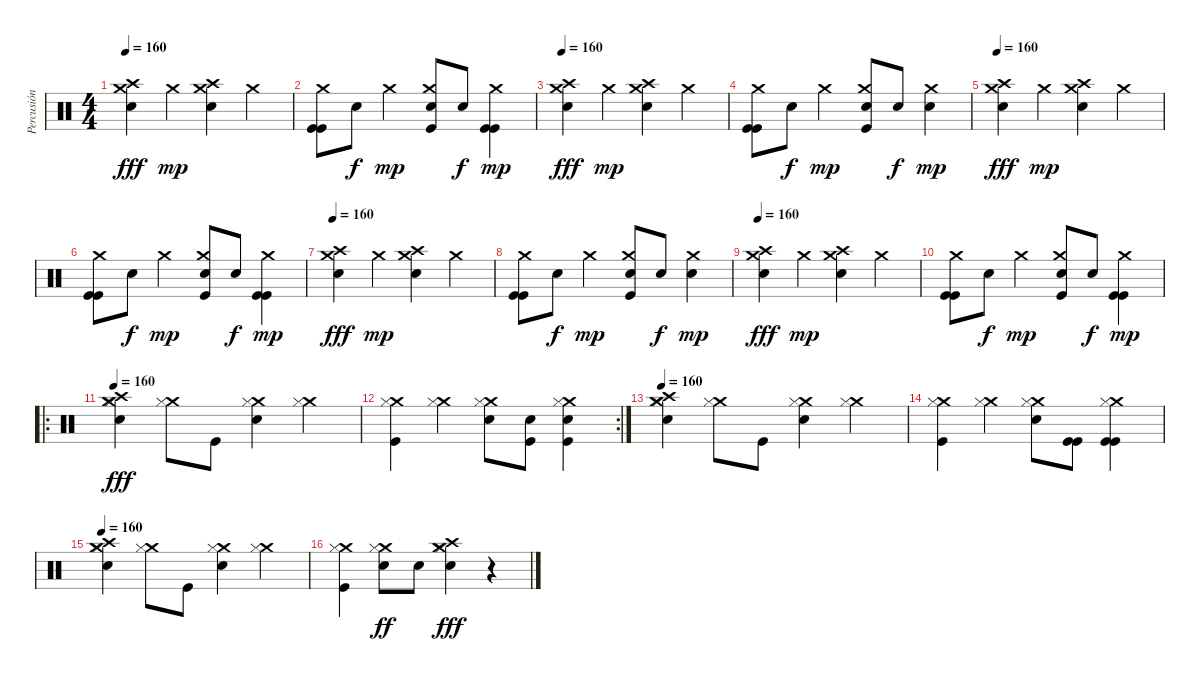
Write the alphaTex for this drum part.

\track ("Percusión" "Percusión") {instrument percussion}
\staff {score}
\articulation defaults
\ts (4 4)
\tempo 160
\clef neutral
\ks c
("Snare (hit) 2" "Crash high (hit)" "Crash medium (hit)").4{dy fff} "Crash medium (hit)".4{dy mp} ("Snare (hit) 2" "Crash high (hit)" "Crash medium (hit)").4 "Crash medium (hit)".4 |
("Kick (hit)" "Kick (hit)" "Crash medium (hit)").8 "Snare (hit) 2".8{dy f} "Crash medium (hit)".4{dy mp} ("Snare (hit) 2" "Kick (hit)" "Crash medium (hit)").8 "Snare (hit) 2".8{dy f} ("Kick (hit)" "Kick (hit)" "Crash medium (hit)").4{dy mp} |
\tempo 160
("Snare (hit) 2" "Crash high (hit)" "Crash medium (hit)").4{dy fff} "Crash medium (hit)".4{dy mp} ("Snare (hit) 2" "Crash high (hit)" "Crash medium (hit)").4 "Crash medium (hit)".4 |
("Kick (hit)" "Kick (hit)" "Crash medium (hit)").8 "Snare (hit) 2".8{dy f} "Crash medium (hit)".4{dy mp} ("Snare (hit) 2" "Kick (hit)" "Crash medium (hit)").8 "Snare (hit) 2".8{dy f} ("Snare (hit) 2" "Crash medium (hit)").4{dy mp} |
\tempo 160
("Snare (hit) 2" "Crash high (hit)" "Crash medium (hit)").4{dy fff} "Crash medium (hit)".4{dy mp} ("Snare (hit) 2" "Crash high (hit)" "Crash medium (hit)").4 "Crash medium (hit)".4 |
("Kick (hit)" "Kick (hit)" "Crash medium (hit)").8 "Snare (hit) 2".8{dy f} "Crash medium (hit)".4{dy mp} ("Snare (hit) 2" "Kick (hit)" "Crash medium (hit)").8 "Snare (hit) 2".8{dy f} ("Kick (hit)" "Kick (hit)" "Crash medium (hit)").4{dy mp} |
\tempo 160
("Snare (hit) 2" "Crash high (hit)" "Crash medium (hit)").4{dy fff} "Crash medium (hit)".4{dy mp} ("Snare (hit) 2" "Crash high (hit)" "Crash medium (hit)").4 "Crash medium (hit)".4 |
("Kick (hit)" "Kick (hit)" "Crash medium (hit)").8 "Snare (hit) 2".8{dy f} "Crash medium (hit)".4{dy mp} ("Snare (hit) 2" "Kick (hit)" "Crash medium (hit)").8 "Snare (hit) 2".8{dy f} ("Snare (hit) 2" "Crash medium (hit)").4{dy mp} |
\tempo 160
("Snare (hit) 2" "Crash high (hit)" "Crash medium (hit)").4{dy fff} "Crash medium (hit)".4{dy mp} ("Snare (hit) 2" "Crash high (hit)" "Crash medium (hit)").4 "Crash medium (hit)".4 |
("Kick (hit)" "Kick (hit)" "Crash medium (hit)").8 "Snare (hit) 2".8{dy f} "Crash medium (hit)".4{dy mp} ("Snare (hit) 2" "Kick (hit)" "Crash medium (hit)").8 "Snare (hit) 2".8{dy f} ("Kick (hit)" "Kick (hit)" "Crash medium (hit)").4{dy mp} |
\ro
\tempo 160
("Crash high (hit)" "Crash medium (hit)" "Hi-Hat (closed)" "Snare (hit) 2").4{dy fff} ("Crash medium (hit)" "Hi-Hat (closed)").8 "Kick (hit)".8 ("Crash medium (hit)" "Hi-Hat (closed)" "Snare (hit) 2").4 ("Crash medium (hit)" "Hi-Hat (closed)").4 |
\rc 2
("Crash medium (hit)" "Hi-Hat (closed)" "Kick (hit)").4 ("Crash medium (hit)" "Hi-Hat (closed)").4 ("Crash medium (hit)" "Hi-Hat (closed)" "Snare (hit) 2").8 ("Kick (hit)" "Snare (hit) 2").8 ("Crash medium (hit)" "Hi-Hat (closed)" "Kick (hit)" "Snare (hit) 2").4 |
\tempo 160
("Crash high (hit)" "Crash medium (hit)" "Hi-Hat (closed)" "Snare (hit) 2").4 ("Crash medium (hit)" "Hi-Hat (closed)").8 "Kick (hit)".8 ("Crash medium (hit)" "Hi-Hat (closed)" "Snare (hit) 2").4 ("Crash medium (hit)" "Hi-Hat (closed)").4 |
("Crash medium (hit)" "Hi-Hat (closed)" "Kick (hit)").4 ("Crash medium (hit)" "Hi-Hat (closed)").4 ("Crash medium (hit)" "Hi-Hat (closed)" "Snare (hit) 2").8 ("Kick (hit)" "Kick (hit)").8 ("Crash medium (hit)" "Hi-Hat (closed)" "Kick (hit)" "Kick (hit)").4 |
\tempo 160
("Crash high (hit)" "Crash medium (hit)" "Hi-Hat (closed)" "Snare (hit) 2").4 ("Crash medium (hit)" "Hi-Hat (closed)").8 "Kick (hit)".8 ("Crash medium (hit)" "Hi-Hat (closed)" "Snare (hit) 2").4 ("Crash medium (hit)" "Hi-Hat (closed)").4 |
("Crash medium (hit)" "Hi-Hat (closed)" "Kick (hit)").4 ("Crash medium (hit)" "Hi-Hat (closed)" "Snare (hit) 2").8{dy ff} "Snare (hit) 2".8 ("Crash high (hit)" "Crash medium (hit)" "Hi-Hat (closed)" "Snare (hit) 2").4{dy fff} r.4
